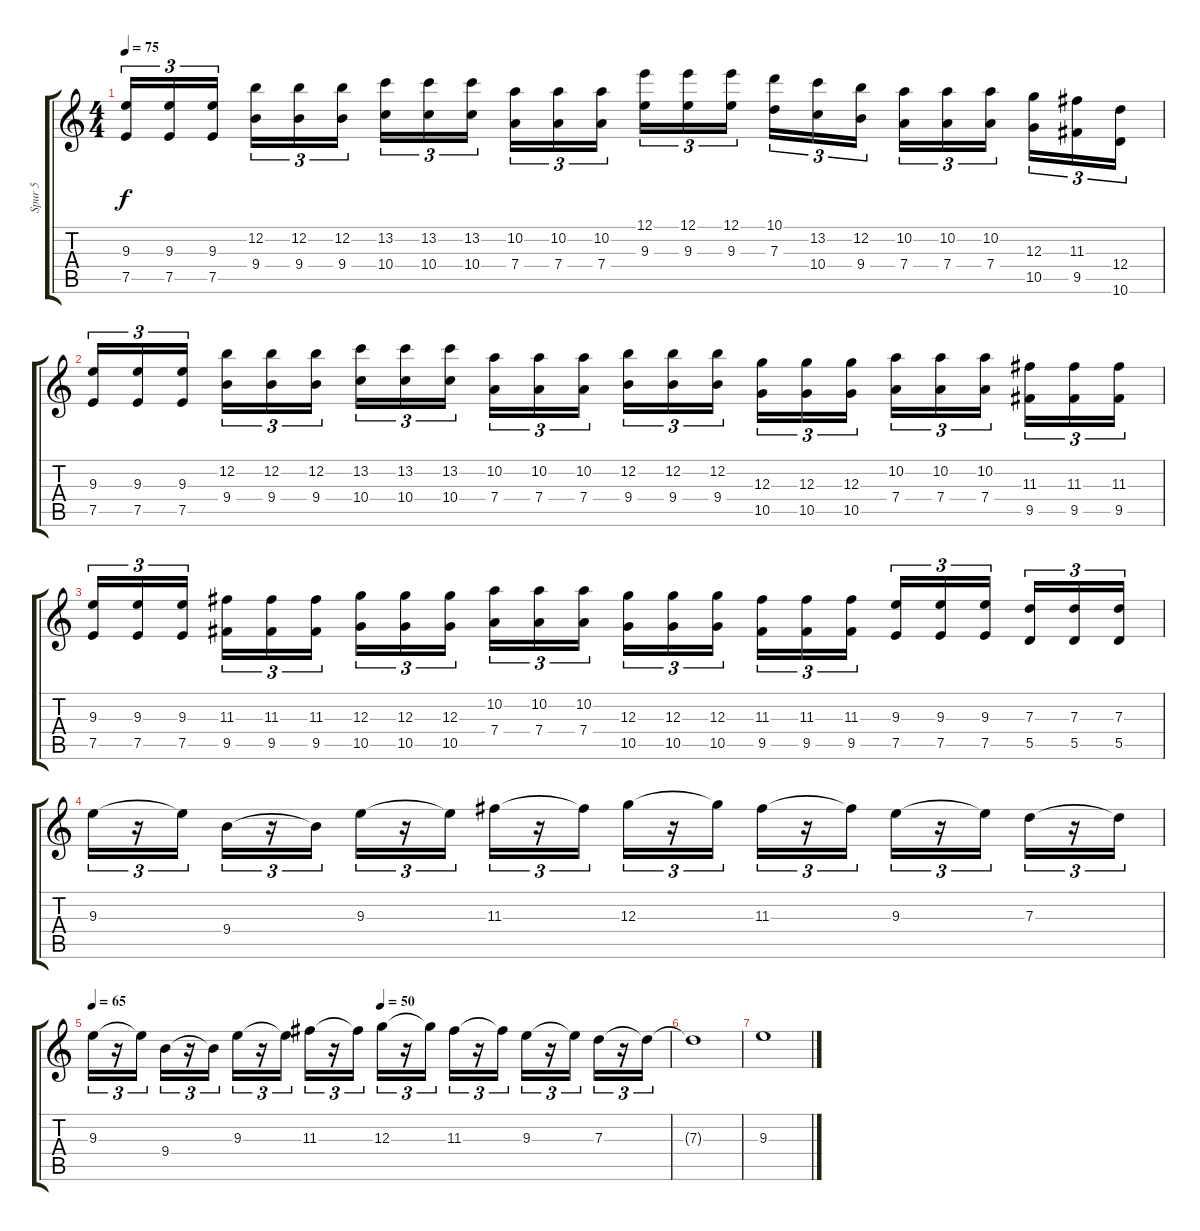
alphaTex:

\track ("Spur 5" "Spur 5") {instrument distortionguitar}
\staff {score tabs}
\tuning (E4 B3 G3 D3 A2 E2) {hide}
\ts (4 4)
\tempo 75
\clef g2
\ks c
(9.3 7.5).16{tu (3 2) dy f} (9.3 7.5).16{tu (3 2)} (9.3 7.5).16{tu (3 2)} (12.2 9.4).16{tu (3 2)} (12.2 9.4).16{tu (3 2)} (12.2 9.4).16{tu (3 2)} (13.2 10.4).16{tu (3 2)} (13.2 10.4).16{tu (3 2)} (13.2 10.4).16{tu (3 2)} (10.2 7.4).16{tu (3 2)} (10.2 7.4).16{tu (3 2)} (10.2 7.4).16{tu (3 2)} (12.1 9.3).16{tu (3 2)} (12.1 9.3).16{tu (3 2)} (12.1 9.3).16{tu (3 2)} (10.1 7.3).16{tu (3 2)} (13.2 10.4).16{tu (3 2)} (12.2 9.4).16{tu (3 2)} (10.2 7.4).16{tu (3 2)} (10.2 7.4).16{tu (3 2)} (10.2 7.4).16{tu (3 2)} (12.3 10.5).16{tu (3 2)} (11.3 9.5).16{tu (3 2)} (12.4 10.6).16{tu (3 2)} |
(9.3 7.5).16{tu (3 2)} (9.3 7.5).16{tu (3 2)} (9.3 7.5).16{tu (3 2)} (12.2 9.4).16{tu (3 2)} (12.2 9.4).16{tu (3 2)} (12.2 9.4).16{tu (3 2)} (13.2 10.4).16{tu (3 2)} (13.2 10.4).16{tu (3 2)} (13.2 10.4).16{tu (3 2)} (10.2 7.4).16{tu (3 2)} (10.2 7.4).16{tu (3 2)} (10.2 7.4).16{tu (3 2)} (12.2 9.4).16{tu (3 2)} (12.2 9.4).16{tu (3 2)} (12.2 9.4).16{tu (3 2)} (12.3 10.5).16{tu (3 2)} (12.3 10.5).16{tu (3 2)} (12.3 10.5).16{tu (3 2)} (10.2 7.4).16{tu (3 2)} (10.2 7.4).16{tu (3 2)} (10.2 7.4).16{tu (3 2)} (11.3 9.5).16{tu (3 2)} (11.3 9.5).16{tu (3 2)} (11.3 9.5).16{tu (3 2)} |
(9.3 7.5).16{tu (3 2)} (9.3 7.5).16{tu (3 2)} (9.3 7.5).16{tu (3 2)} (11.3 9.5).16{tu (3 2)} (11.3 9.5).16{tu (3 2)} (11.3 9.5).16{tu (3 2)} (12.3 10.5).16{tu (3 2)} (12.3 10.5).16{tu (3 2)} (12.3 10.5).16{tu (3 2)} (10.2 7.4).16{tu (3 2)} (10.2 7.4).16{tu (3 2)} (10.2 7.4).16{tu (3 2)} (12.3 10.5).16{tu (3 2)} (12.3 10.5).16{tu (3 2)} (12.3 10.5).16{tu (3 2)} (11.3 9.5).16{tu (3 2)} (11.3 9.5).16{tu (3 2)} (11.3 9.5).16{tu (3 2)} (9.3 7.5).16{tu (3 2)} (9.3 7.5).16{tu (3 2)} (9.3 7.5).16{tu (3 2)} (7.3 5.5).16{tu (3 2)} (7.3 5.5).16{tu (3 2)} (7.3 5.5).16{tu (3 2)} |
9.3.16{tu (3 2)} r.16{tu (3 2)} 9.3{t}.16{tu (3 2)} 9.4.16{tu (3 2)} r.16{tu (3 2)} 9.4{t}.16{tu (3 2)} 9.3.16{tu (3 2)} r.16{tu (3 2)} 9.3{t}.16{tu (3 2)} 11.3.16{tu (3 2)} r.16{tu (3 2)} 11.3{t}.16{tu (3 2)} 12.3.16{tu (3 2)} r.16{tu (3 2)} 12.3{t}.16{tu (3 2)} 11.3.16{tu (3 2)} r.16{tu (3 2)} 11.3{t}.16{tu (3 2)} 9.3.16{tu (3 2)} r.16{tu (3 2)} 9.3{t}.16{tu (3 2)} 7.3.16{tu (3 2)} r.16{tu (3 2)} 7.3{t}.16{tu (3 2)} |
\tempo 65
\tempo (50 0.5)
9.3.16{tu (3 2)} r.16{tu (3 2)} 9.3{t}.16{tu (3 2)} 9.4.16{tu (3 2)} r.16{tu (3 2)} 9.4{t}.16{tu (3 2)} 9.3.16{tu (3 2)} r.16{tu (3 2)} 9.3{t}.16{tu (3 2)} 11.3.16{tu (3 2)} r.16{tu (3 2)} 11.3{t}.16{tu (3 2)} 12.3.16{tu (3 2)} r.16{tu (3 2)} 12.3{t}.16{tu (3 2)} 11.3.16{tu (3 2)} r.16{tu (3 2)} 11.3{t}.16{tu (3 2)} 9.3.16{tu (3 2)} r.16{tu (3 2)} 9.3{t}.16{tu (3 2)} 7.3.16{tu (3 2)} r.16{tu (3 2)} 7.3{t}.16{tu (3 2)} |
7.3{t}.1 |
9.3.1
